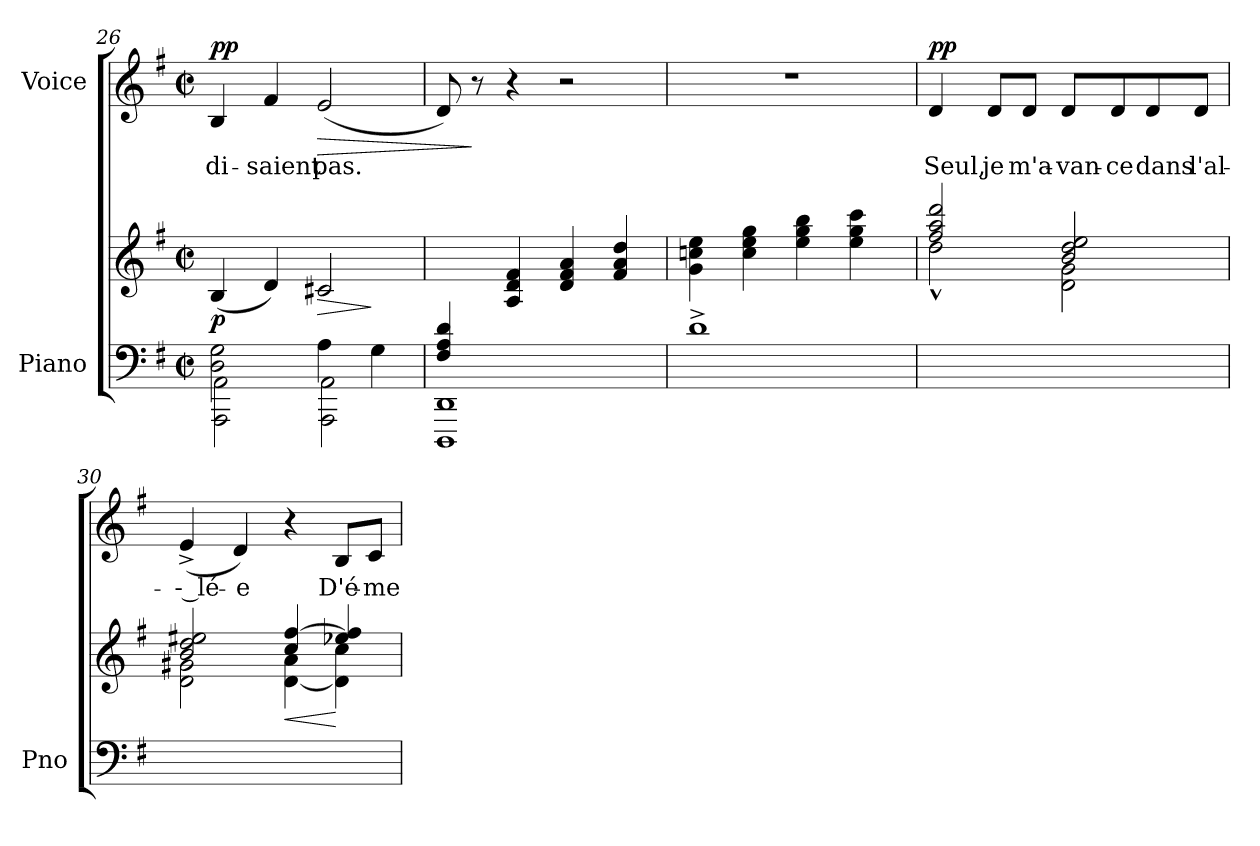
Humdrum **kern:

**kern	**kern	**dynam	**kern	**text	**dynam
*part2	*part2	*part2	*part1	*part1	*part1
*staff3	*staff2	*staff2/3	*staff1	*staff1	*staff1
*I"Piano	*	*	*I"Voice	*	*
*I'Pno	*	*	*	*	*
*clefF4	*clefG2	*	*clefG2	*	*
*k[f#]	*k[f#]	*	*k[f#]	*	*
*M2/2	*M2/2	*	*M2/2	*	*
*met(c|)	*met(c|)	*	*met(c|)	*	*
=26	=26	=26	=26	=26	=26
*^	*	*	*	*	*
!	!	!	!LO:DY:b	!	!	!LO:DY:a
2D\ 2G\	2AAA\ 2AA\	(<4B/	p	4B/	di-	pp
.	.	4d/)	.	4f#/	-saient	.
!	!	!	!LO:HP:b	!	!	!LO:HP:b
4A\	2AAA\ 2AA\	2c#X/	>	(2e/	pas.	>
4G\	.	.	]	.	.	.
=27	=27	=27	=27	=27	=27	=27
!	!	!	!LO:DY:b	!	!	!
!	!	!	!LO:DY:n=1:b	!	!	!
(4F#/ 4A/ 4d/	1DDD 1DD	4ryy	other-dynamics p	8d/)	.	.
.	.	.	.	8r	.	]
2.ryy	.	4A/ 4d/ 4f#/	.	4r	.	.
.	.	4d/ 4f#/ 4a/	.	2r	.	.
.	.	4f#/ 4a/ 4dd/	.	.	.	.
*v	*v	*	*	*	*	*
=28	=28	=28	=28	=28	=28
1d^	4g\ 4ccn\ 4ee\	.	1r	.	.
.	4cc\ 4ee\ 4gg\	.	.	.	.
.	4ee\ 4gg\ 4bb\	.	.	.	.
.	4ee\ 4gg\ 4ccc\)	.	.	.	.
=29	=29	=29	=29	=29	=29
*	*^	*	*	*	*
!	!	!	!	!	!	!LO:DY:a
1ryy	2ff#/ 2aa/ 2ddd/	2dd^^\	.	4d/	Seul,	pp
.	.	.	.	8d/L	je	.
.	.	.	.	8d/J	m'a-	.
.	2b/ 2dd/ 2ee/	2d\ 2g\	.	8d/L	-van-	.
.	.	.	.	8d/	-ce	.
.	.	.	.	8d/	dans	.
.	.	.	.	8d/J	l'al-	.
=30	=30	=30	=30	=30	=30	=30
1ryy	2b/ 2dd/ 2ee#X/	2d\ 2g#X\	.	(4e^>/	-- lé-	.
.	.	.	.	4d/)	-e	.
!	!	!	!LO:HP:b	!	!	!
.	4cc/ [4ff#/	[4d\ 4a\	<	4r	.	.
.	4ee-X/ 4ff#/]	4d\] 4cc\	[	8B/L	D'é-	.
.	.	.	.	8c/J	-me-	.
*	*v	*v	*	*	*	*
=	=	=	=	=	=
*-	*-	*-	*-	*-	*-
